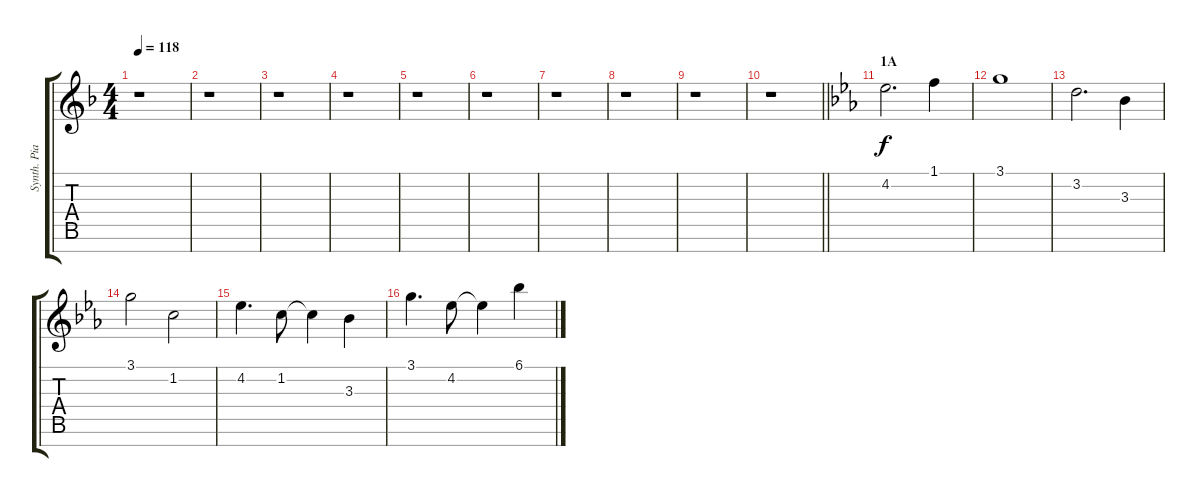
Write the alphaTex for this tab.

\track ("Synth. Piano" "Synth. Pia") {instrument electricpiano1}
\staff {score tabs}
\tuning (E5 B4 G4 D4 A3 E3 B2) {hide}
\ts (4 4)
\tempo 118
\clef g2
\ks f
r.1{dy f} |
r.1 |
r.1 |
r.1 |
r.1 |
r.1 |
r.1 |
r.1 |
r.1 |
\barLineRight lightlight
r.1 |
\section ("" "1A")
\ks eb
4.2.2{d} 1.1.4 |
3.1.1 |
3.2.2{d} 3.3.4 |
3.1.2 1.2.2 |
4.2.4{d} 1.2.8 1.2{t}.4 3.3.4 |
3.1.4{d} 4.2.8 4.2{t}.4 6.1.4
